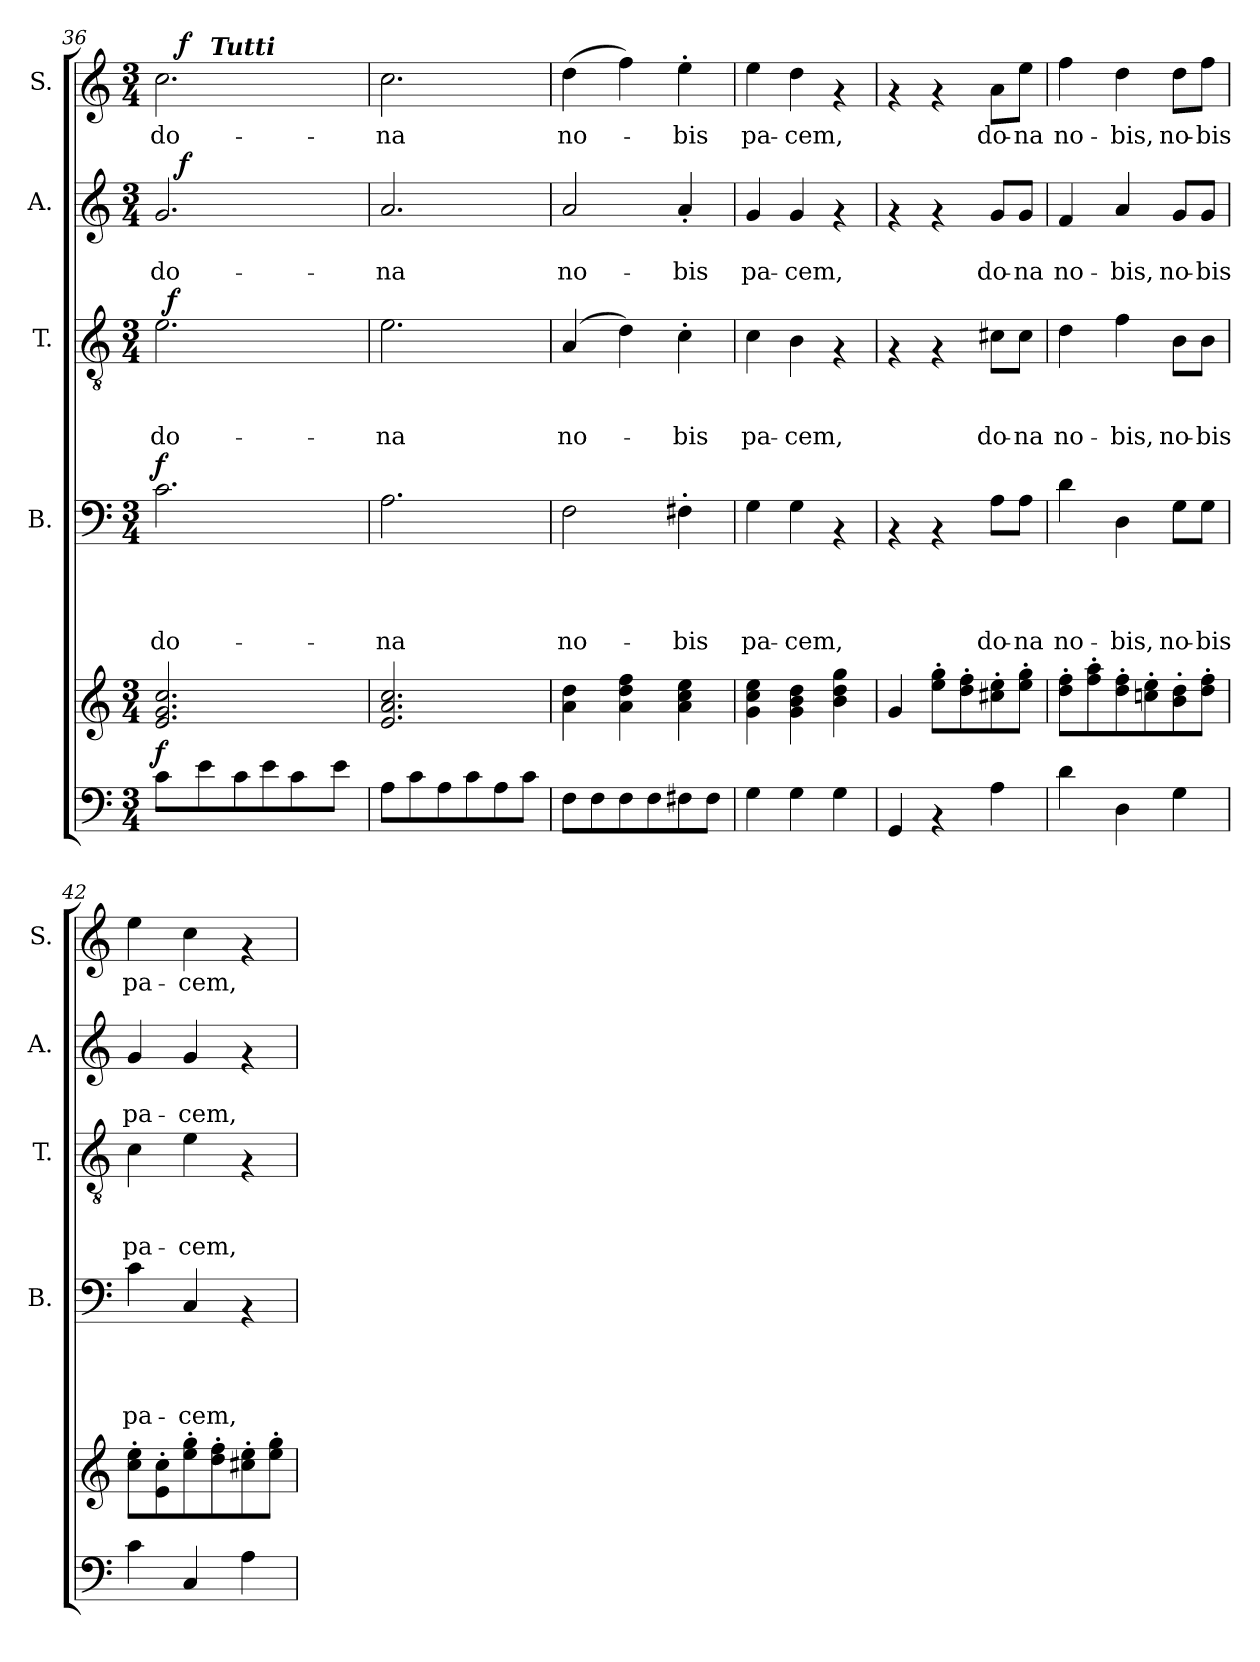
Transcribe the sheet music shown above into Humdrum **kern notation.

**kern	**kern	**dynam	**kern	**text	**text	**text	**text	**dynam	**kern	**text	**text	**text	**dynam	**kern	**text	**text	**dynam	**kern	**text	**dynam
*part5	*part5	*part5	*part4	*part4	*part4	*part4	*part4	*part4	*part3	*part3	*part3	*part3	*part3	*part2	*part2	*part2	*part2	*part1	*part1	*part1
*staff6	*staff5	*staff5/6	*staff4	*staff4	*staff4	*staff4	*staff4	*staff4	*staff3	*staff3	*staff3	*staff3	*staff3	*staff2	*staff2	*staff2	*staff2	*staff1	*staff1	*staff1
*	*	*	*I"B.	*	*	*	*	*	*I"T.	*	*	*	*	*I"A.	*	*	*	*I"S.	*	*
*	*	*	*I'B.	*	*	*	*	*	*I'T.	*	*	*	*	*I'A.	*	*	*	*I'S.	*	*
*clefF4	*clefG2	*	*clefF4	*	*	*	*	*	*clefGv2	*	*	*	*	*clefG2	*	*	*	*clefG2	*	*
*k[]	*k[]	*	*k[]	*	*	*	*	*	*k[]	*	*	*	*	*k[]	*	*	*	*k[]	*	*
*C:	*C:	*	*C:	*	*	*	*	*	*C:	*	*	*	*	*C:	*	*	*	*C:	*	*
*M3/4	*M3/4	*	*M3/4	*	*	*	*	*	*M3/4	*	*	*	*	*M3/4	*	*	*	*M3/4	*	*
=36	=36	=36	=36	=36	=36	=36	=36	=36	=36	=36	=36	=36	=36	=36	=36	=36	=36	=36	=36	=36
!	!	!LO:DY:a=2	!	!	!	!	!LO:LY:b	!LO:DY:a	!	!	!	!LO:LY:b	!	!	!	!LO:LY:b	!	!	!LO:LY:b	!
*	*	*	*	*	*	*	*	*	*^	*	*	*	*	*^	*	*	*	*^	*	*
*	*	*	*	*	*	*	*	*	*	*	*	*	*	*	*	*	*	*	*	*	*^	*	*
8c\L	2.e/ 2.g/ 2.cc/	f	2.c\	.	.	.	do-	f	2.e\	32ryy	.	.	do-	.	2.g/	16ryy	.	do-	.	2.cc\	16ryy	8ryy	do-	.
!	!	!	!	!	!	!	!	!	!	!	!	!	!	!LO:DY:a	!	!	!	!	!	!	!	!	!	!
.	.	.	.	.	.	.	.	.	.	2ryy	.	.	.	f	.	.	.	.	.	.	.	.	.	.
!	!	!	!	!	!	!	!	!	!	!	!	!	!	!	!	!	!	!	!LO:DY:a	!	!	!	!	!LO:DY:a
.	.	.	.	.	.	.	.	.	.	.	.	.	.	.	.	2ryy	.	.	f	.	2ryy	.	.	f
8e\	.	.	.	.	.	.	.	.	.	.	.	.	.	.	.	.	.	.	.	.	.	32ryy	.	.
!	!	!	!	!	!	!	!	!	!	!	!	!	!	!	!	!	!	!	!	!	!	!LO:TX:a:Bi:t=Tutti	!	!
.	.	.	.	.	.	.	.	.	.	.	.	.	.	.	.	.	.	.	.	.	.	2ryy	.	.
8c\	.	.	.	.	.	.	.	.	.	.	.	.	.	.	.	.	.	.	.	.	.	.	.	.
8e\	.	.	.	.	.	.	.	.	.	.	.	.	.	.	.	.	.	.	.	.	.	.	.	.
8c\	.	.	.	.	.	.	.	.	.	.	.	.	.	.	.	.	.	.	.	.	.	.	.	.
.	.	.	.	.	.	.	.	.	.	8..ryy	.	.	.	.	.	.	.	.	.	.	.	.	.	.
.	.	.	.	.	.	.	.	.	.	.	.	.	.	.	.	8.ryy	.	.	.	.	8.ryy	.	.	.
8e\J	.	.	.	.	.	.	.	.	.	.	.	.	.	.	.	.	.	.	.	.	.	.	.	.
.	.	.	.	.	.	.	.	.	.	.	.	.	.	.	.	.	.	.	.	.	.	16.ryy	.	.
=37	=37	=37	=37	=37	=37	=37	=37	=37	=37	=37	=37	=37	=37	=37	=37	=37	=37	=37	=37	=37	=37	=37	=37	=37
!	!	!	!	!	!	!	!LO:LY:b	!	!	!	!	!	!LO:LY:b	!	!	!	!	!LO:LY:b	!	!	!	!	!LO:LY:b	!
*	*	*	*	*	*	*	*	*	*v	*v	*	*	*	*	*	*	*	*	*	*v	*v	*v	*	*
*	*	*	*	*	*	*	*	*	*	*	*	*	*	*v	*v	*	*	*	*	*	*
8A\L	2.e/ 2.a/ 2.cc/	.	2.A\	.	.	.	-na	.	2.e\	.	.	-na	.	2.a/	.	-na	.	2.cc\	-na	.
8c\	.	.	.	.	.	.	.	.	.	.	.	.	.	.	.	.	.	.	.	.
8A\	.	.	.	.	.	.	.	.	.	.	.	.	.	.	.	.	.	.	.	.
8c\	.	.	.	.	.	.	.	.	.	.	.	.	.	.	.	.	.	.	.	.
8A\	.	.	.	.	.	.	.	.	.	.	.	.	.	.	.	.	.	.	.	.
8c\J	.	.	.	.	.	.	.	.	.	.	.	.	.	.	.	.	.	.	.	.
=38	=38	=38	=38	=38	=38	=38	=38	=38	=38	=38	=38	=38	=38	=38	=38	=38	=38	=38	=38	=38
!	!	!	!	!	!	!	!LO:LY:b	!	!	!	!	!LO:LY:b	!	!	!	!LO:LY:b	!	!	!LO:LY:b	!
8F\L	4a\ 4dd\	.	2F\	.	.	.	no-	.	(4A/	.	.	no-	.	2a/	.	no-	.	(>4dd\	no-	.
8F\	.	.	.	.	.	.	.	.	.	.	.	.	.	.	.	.	.	.	.	.
8F\	4a\ 4dd\ 4ff\	.	.	.	.	.	.	.	4d\)	.	.	.	.	.	.	.	.	4ff\)	.	.
8F\	.	.	.	.	.	.	.	.	.	.	.	.	.	.	.	.	.	.	.	.
!	!	!	!	!	!	!	!LO:LY:b	!	!	!	!	!LO:LY:b	!	!	!	!LO:LY:b	!	!	!LO:LY:b	!
8F#X\	4a\ 4cc\ 4ee\	.	4F#X'>\	.	.	.	-bis	.	4c'>\	.	.	-bis	.	4a'</	.	-bis	.	4ee'>\	-bis	.
8F#\J	.	.	.	.	.	.	.	.	.	.	.	.	.	.	.	.	.	.	.	.
=39	=39	=39	=39	=39	=39	=39	=39	=39	=39	=39	=39	=39	=39	=39	=39	=39	=39	=39	=39	=39
!	!	!	!	!	!	!	!LO:LY:b	!	!	!	!	!LO:LY:b	!	!	!	!LO:LY:b	!	!	!LO:LY:b	!
4G\	4g\ 4cc\ 4ee\	.	4G\	.	.	.	pa-	.	4c\	.	.	pa-	.	4g/	.	pa-	.	4ee\	pa-	.
!	!	!	!	!	!	!	!LO:LY:b	!	!	!	!	!LO:LY:b	!	!	!	!LO:LY:b	!	!	!LO:LY:b	!
4G\	4g\ 4b\ 4dd\	.	4G\	.	.	.	-cem,	.	4B\	.	.	-cem,	.	4g/	.	-cem,	.	4dd\	-cem,	.
4G\	4b\ 4dd\ 4gg\	.	4rAA	.	.	.	.	.	4rF	.	.	.	.	4rf	.	.	.	4rf	.	.
!!LO:PB:g=z
=40	=40	=40	=40	=40	=40	=40	=40	=40	=40	=40	=40	=40	=40	=40	=40	=40	=40	=40	=40	=40
4GG/	4g/	.	4rAA	.	.	.	.	.	4rF	.	.	.	.	4rf	.	.	.	4rf	.	.
4rAA	8ee\'> 8gg\'>L	.	4rAA	.	.	.	.	.	4rF	.	.	.	.	4rf	.	.	.	4rf	.	.
.	8dd\'> 8ff\'>	.	.	.	.	.	.	.	.	.	.	.	.	.	.	.	.	.	.	.
!	!	!	!	!	!	!	!LO:LY:b	!	!	!	!	!LO:LY:b	!	!	!	!LO:LY:b	!	!	!LO:LY:b	!
4A\	8cc#X\'> 8ee\'>	.	8A\L	.	.	.	do-	.	8c#X\L	.	.	do-	.	8g/L	.	do-	.	8a\L	do-	.
!	!	!	!	!	!	!	!LO:LY:b	!	!	!	!	!LO:LY:b	!	!	!	!LO:LY:b	!	!	!LO:LY:b	!
.	8ee\'> 8gg\'>J	.	8A\J	.	.	.	-na	.	8c#\J	.	.	-na	.	8g/J	.	-na	.	8ee\J	-na	.
=41	=41	=41	=41	=41	=41	=41	=41	=41	=41	=41	=41	=41	=41	=41	=41	=41	=41	=41	=41	=41
!	!	!	!	!	!	!	!LO:LY:b	!	!	!	!	!LO:LY:b	!	!	!	!LO:LY:b	!	!	!LO:LY:b	!
4d\	8dd\'> 8ff\'>L	.	4d\	.	.	.	no-	.	4d\	.	.	no-	.	4f/	.	no-	.	4ff\	no-	.
.	8ff\'> 8aa\'>	.	.	.	.	.	.	.	.	.	.	.	.	.	.	.	.	.	.	.
!	!	!	!	!	!	!	!LO:LY:b	!	!	!	!	!LO:LY:b	!	!	!	!LO:LY:b	!	!	!LO:LY:b	!
4D\	8dd\'> 8ff\'>	.	4D\	.	.	.	-bis,	.	4f\	.	.	-bis,	.	4a/	.	-bis,	.	4dd\	-bis,	.
.	8ccn\'> 8ee\'>	.	.	.	.	.	.	.	.	.	.	.	.	.	.	.	.	.	.	.
!	!	!	!	!	!	!	!LO:LY:b	!	!	!	!	!LO:LY:b	!	!	!	!LO:LY:b	!	!	!LO:LY:b	!
4G\	8b\'> 8dd\'>	.	8G\L	.	.	.	no-	.	8B\L	.	.	no-	.	8g/L	.	no-	.	8dd\L	no-	.
!	!	!	!	!	!	!	!LO:LY:b	!	!	!	!	!LO:LY:b	!	!	!	!LO:LY:b	!	!	!LO:LY:b	!
.	8dd\'> 8ff\'>J	.	8G\J	.	.	.	-bis	.	8B\J	.	.	-bis	.	8g/J	.	-bis	.	8ff\J	-bis	.
=42	=42	=42	=42	=42	=42	=42	=42	=42	=42	=42	=42	=42	=42	=42	=42	=42	=42	=42	=42	=42
!	!	!	!	!	!	!	!LO:LY:b	!	!	!	!	!LO:LY:b	!	!	!	!LO:LY:b	!	!	!LO:LY:b	!
4c\	8cc\'> 8ee\'>L	.	4c\	.	.	.	pa-	.	4c\	.	.	pa-	.	4g/	.	pa-	.	4ee\	pa-	.
.	8e\'> 8cc\'>	.	.	.	.	.	.	.	.	.	.	.	.	.	.	.	.	.	.	.
!	!	!	!	!	!	!	!LO:LY:b	!	!	!	!	!LO:LY:b	!	!	!	!LO:LY:b	!	!	!LO:LY:b	!
4C/	8ee\'> 8gg\'>	.	4C/	.	.	.	-cem,	.	4e\	.	.	-cem,	.	4g/	.	-cem,	.	4cc\	-cem,	.
.	8dd\'> 8ff\'>	.	.	.	.	.	.	.	.	.	.	.	.	.	.	.	.	.	.	.
4A\	8cc#X\'> 8ee\'>	.	4rAA	.	.	.	.	.	4rF	.	.	.	.	4rf	.	.	.	4rf	.	.
.	8ee\'> 8gg\'>J	.	.	.	.	.	.	.	.	.	.	.	.	.	.	.	.	.	.	.
=	=	=	=	=	=	=	=	=	=	=	=	=	=	=	=	=	=	=	=	=
*-	*-	*-	*-	*-	*-	*-	*-	*-	*-	*-	*-	*-	*-	*-	*-	*-	*-	*-	*-	*-
